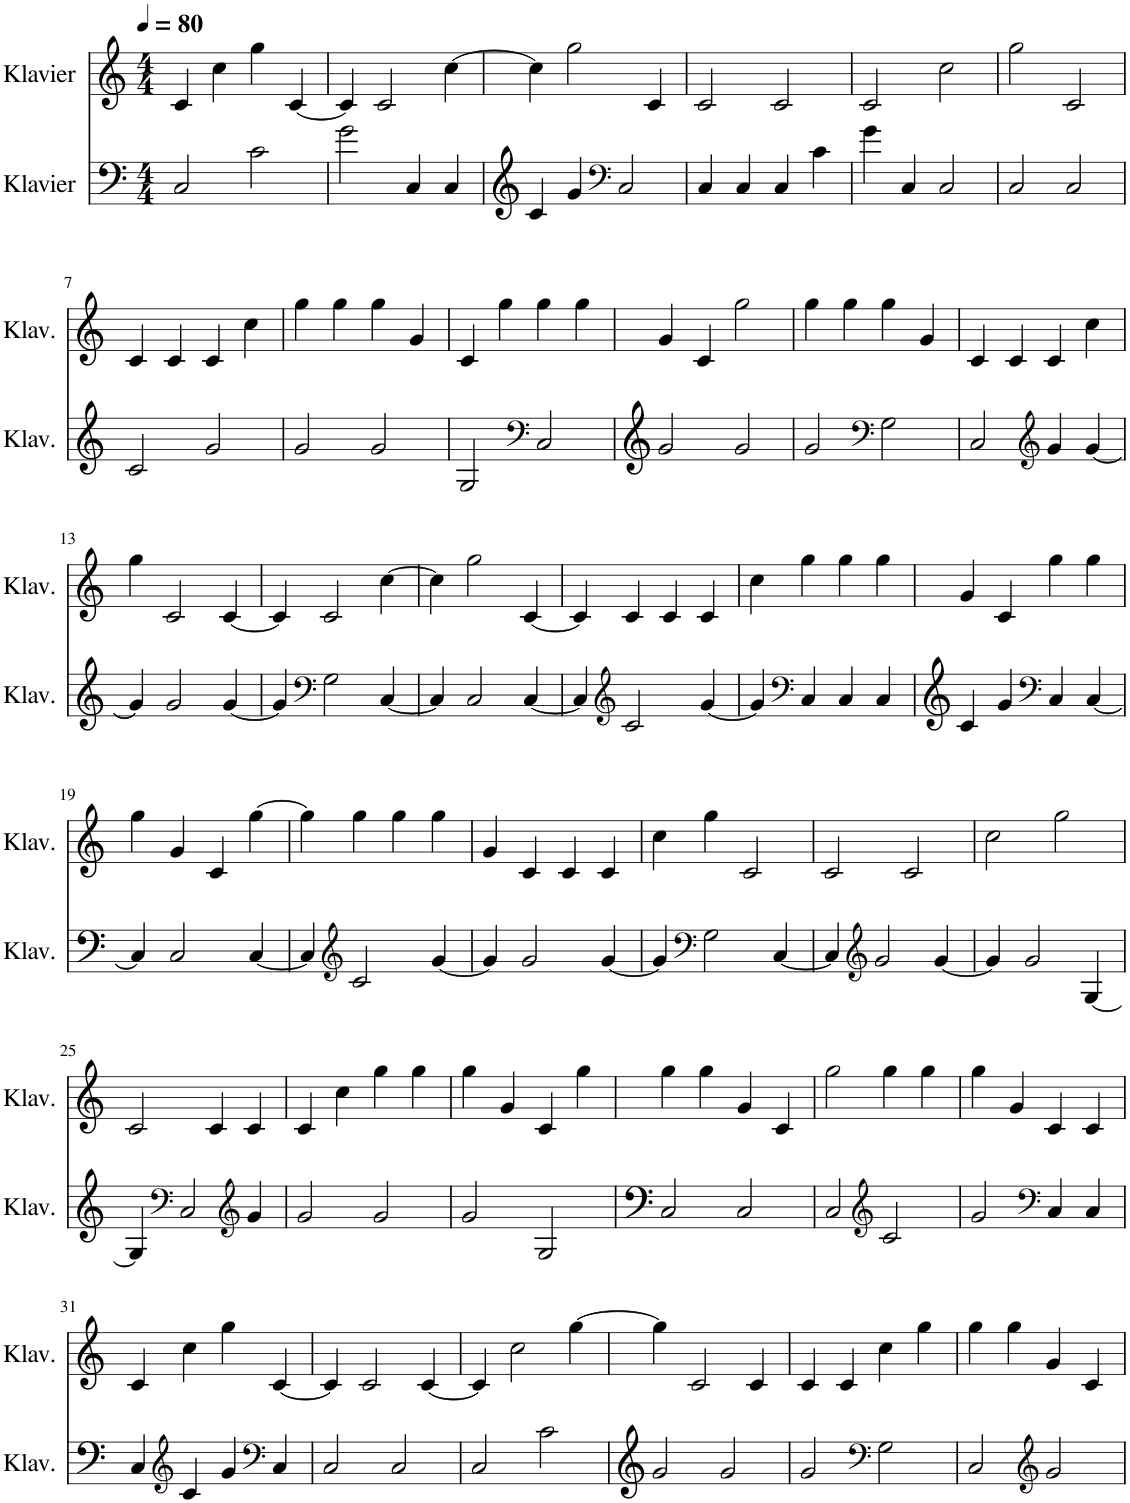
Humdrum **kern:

**kern	**kern
*part2	*part1
*staff2	*staff1
*I"Klavier	*I"Klavier
*I'Klav.	*I'Klav.
*clefF4	*clefG2
*k[]	*k[]
*M4/4	*M4/4
*MM80	*MM80
=1	=1
2C/	4c/
.	4cc\
2c\	4gg\
.	[4c/
=2	=2
2g\	4c/]
.	2c/
4C/	.
4C/	[4cc\
=3	=3
4c/	4cc\]
4g/	2gg\
*clefF4	*
2C/	.
.	4c/
=4	=4
4C/	2c/
4C/	.
4C/	2c/
4c\	.
=5	=5
4g\	2c/
4C/	.
2C/	2cc\
=6	=6
2C/	2gg\
2C/	2c/
!!LO:LB:g=z
=7	=7
2c/	4c/
.	4c/
2g/	4c/
.	4cc\
=8	=8
2g/	4gg\
.	4gg\
2g/	4gg\
.	4g/
=9	=9
2G/	4c/
.	4gg\
*clefF4	*
2C/	4gg\
.	4gg\
=10	=10
2g/	4g/
.	4c/
2g/	2gg\
=11	=11
2g/	4gg\
.	4gg\
*clefF4	*
2G\	4gg\
.	4g/
=12	=12
2C/	4c/
.	4c/
*clefG2	*
4g/	4c/
[4g/	4cc\
!!LO:LB:g=z
=13	=13
4g/]	4gg\
2g/	2c/
[4g/	[4c/
=14	=14
4g/]	4c/]
*clefF4	*
2G\	2c/
[4C/	[4cc\
=15	=15
4C/]	4cc\]
2C/	2gg\
[4C/	[4c/
=16	=16
4C/]	4c/]
*clefG2	*
2c/	4c/
.	4c/
[4g/	4c/
=17	=17
4g/]	4cc\
*clefF4	*
4C/	4gg\
4C/	4gg\
4C/	4gg\
=18	=18
4c/	4g/
4g/	4c/
*clefF4	*
4C/	4gg\
[4C/	4gg\
!!LO:LB:g=z
=19	=19
4C/]	4gg\
2C/	4g/
.	4c/
[4C/	[4gg\
=20	=20
4C/]	4gg\]
*clefG2	*
2c/	4gg\
.	4gg\
[4g/	4gg\
=21	=21
4g/]	4g/
2g/	4c/
.	4c/
[4g/	4c/
=22	=22
4g/]	4cc\
*clefF4	*
2G\	4gg\
.	2c/
[4C/	.
=23	=23
4C/]	2c/
*clefG2	*
2g/	.
.	2c/
[4g/	.
=24	=24
4g/]	2cc\
2g/	.
.	2gg\
[4G/	.
!!LO:LB:g=z
=25	=25
4G/]	2c/
*clefF4	*
2C/	.
.	4c/
*clefG2	*
4g/	4c/
=26	=26
2g/	4c/
.	4cc\
2g/	4gg\
.	4gg\
=27	=27
2g/	4gg\
.	4g/
2G/	4c/
.	4gg\
=28	=28
2C/	4gg\
.	4gg\
2C/	4g/
.	4c/
=29	=29
2C/	2gg\
*clefG2	*
2c/	4gg\
.	4gg\
=30	=30
2g/	4gg\
.	4g/
*clefF4	*
4C/	4c/
4C/	4c/
!!LO:LB:g=z
=31	=31
4C/	4c/
*clefG2	*
4c/	4cc\
4g/	4gg\
*clefF4	*
4C/	[4c/
=32	=32
2C/	4c/]
.	2c/
2C/	.
.	[4c/
=33	=33
2C/	4c/]
.	2cc\
2c\	.
.	[4gg\
=34	=34
2g/	4gg\]
.	2c/
2g/	.
.	4c/
=35	=35
2g/	4c/
.	4c/
*clefF4	*
2G\	4cc\
.	4gg\
=36	=36
2C/	4gg\
.	4gg\
*clefG2	*
2g/	4g/
.	4c/
=	=
*-	*-
